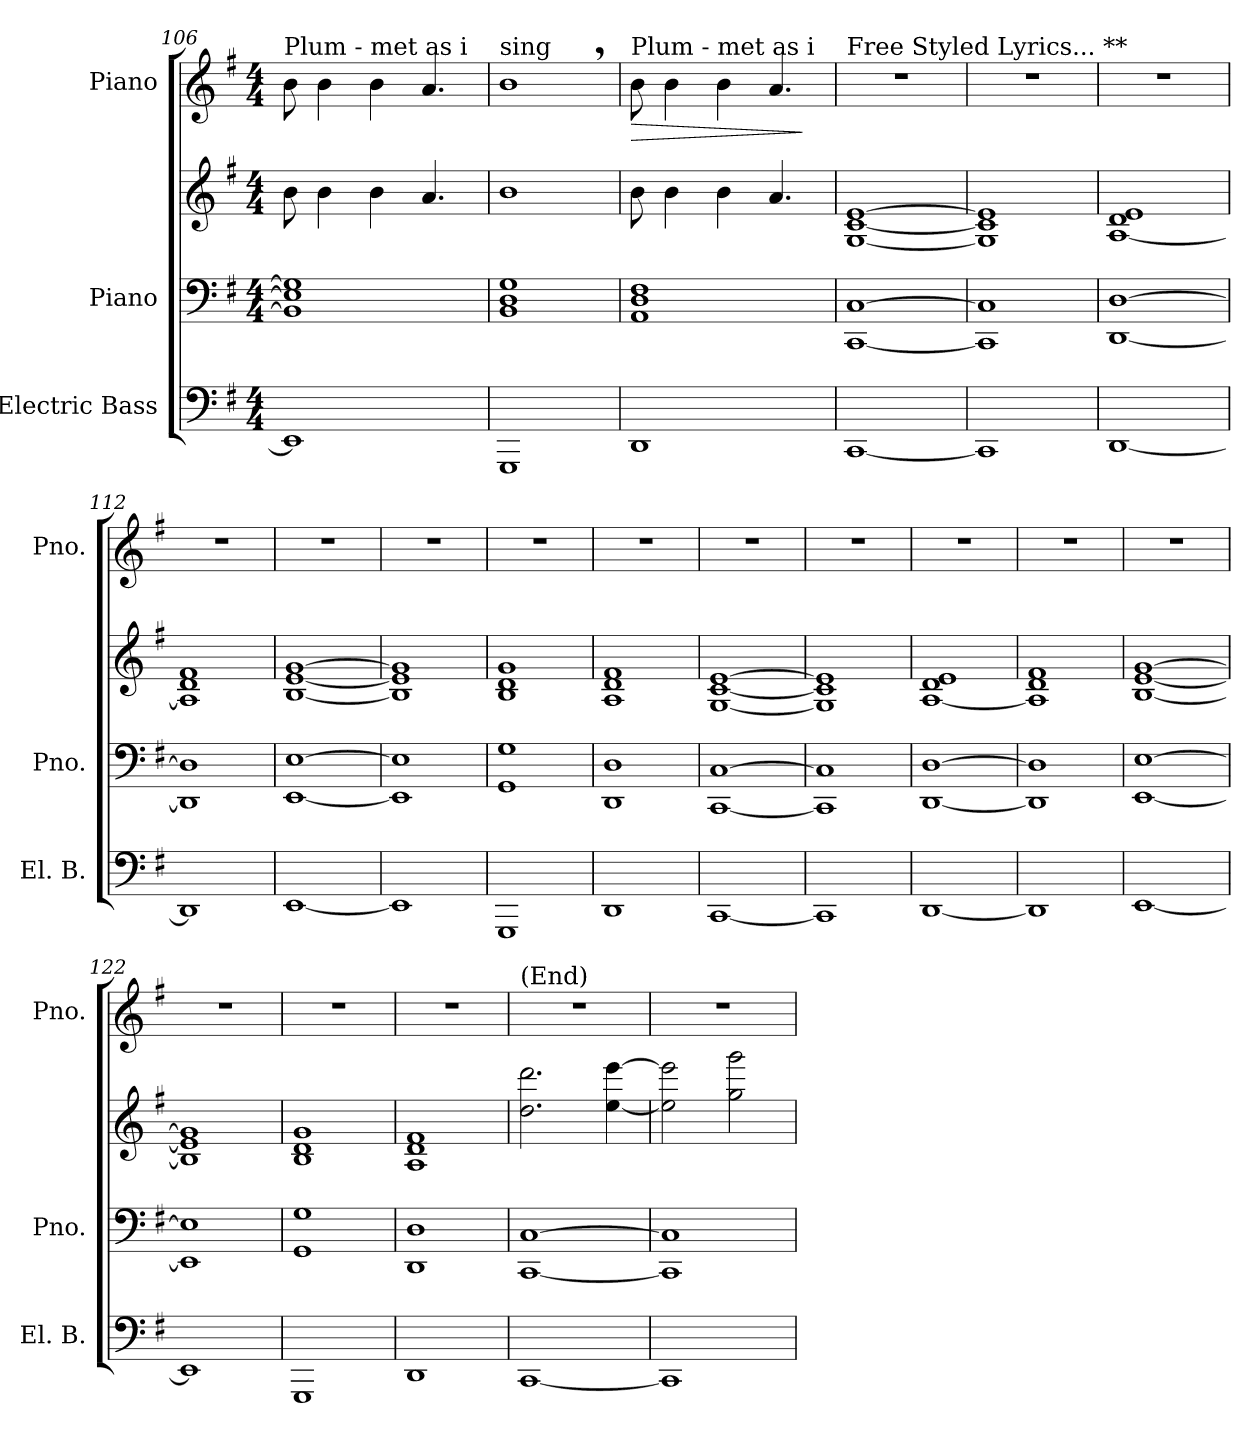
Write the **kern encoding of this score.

**kern	**kern	**kern	**kern	**dynam
*part3	*part2	*part2	*part1	*part1
*staff4	*staff3	*staff2	*staff1	*staff1
*I"Electric Bass	*I"Piano	*	*I"Piano	*
*I'El. B.	*I'Pno.	*	*I'Pno.	*
!!LO:PB:g=z
*	*clefF4	*clefG2	*clefG2	*
*ITrd7c12	*	*	*	*
*k[f#]	*k[f#]	*k[f#]	*k[f#]	*
*M4/4	*M4/4	*M4/4	*M4/4	*
=106	=106	=106	=106	=106
!	!	!	!LO:TX:a:t=Plum - met as i	!
1EEE]	1BB] 1E] 1G]	8b\	8b\	.
.	.	4b\	4b\	.
.	.	4b\	4b\	.
.	.	4.a/	4.a/	.
=107	=107	=107	=107	=107
!	!	!	!LO:TX:a:t=sing	!
1GGGG	1BB 1D 1G	1b	1b,	.
=108	=108	=108	=108	=108
!	!	!	!LO:TX:a:t=Plum - met as i	!
!	!	!	!	!LO:HP:b
1DDD	1AA 1D 1F#	8b\	8b\	>
.	.	4b\	4b\	.
.	.	4b\	4b\	.
.	.	4.a/	4.a/	.
.	.	.	.	]
=109	=109	=109	=109	=109
!	!	!	!LO:TX:a:t=Free Styled Lyrics... **	!
[1CCC	[1CC [1C	[1G [1c [1e	1r	.
=110	=110	=110	=110	=110
1CCC]	1CC] 1C]	1G] 1c] 1e]	1r	.
=111	=111	=111	=111	=111
[1DDD	[1DD [1D	[1A 1d 1e	1r	.
=112	=112	=112	=112	=112
1DDD]	1DD] 1D]	1A] 1d 1f#	1r	.
=113	=113	=113	=113	=113
[1EEE	[1EE [1E	[1B [1e [1g	1r	.
=114	=114	=114	=114	=114
1EEE]	1EE] 1E]	1B] 1e] 1g]	1r	.
=115	=115	=115	=115	=115
1GGGG	1GG 1G	1B 1d 1g	1r	.
=116	=116	=116	=116	=116
1DDD	1DD 1D	1A 1d 1f#	1r	.
=117	=117	=117	=117	=117
[1CCC	[1CC [1C	[1G [1c [1e	1r	.
=118	=118	=118	=118	=118
1CCC]	1CC] 1C]	1G] 1c] 1e]	1r	.
=119	=119	=119	=119	=119
[1DDD	[1DD [1D	[1A 1d 1e	1r	.
!!LO:LB:g=z
=120	=120	=120	=120	=120
1DDD]	1DD] 1D]	1A] 1d 1f#	1r	.
=121	=121	=121	=121	=121
[1EEE	[1EE [1E	[1B [1e [1g	1r	.
=122	=122	=122	=122	=122
1EEE]	1EE] 1E]	1B] 1e] 1g]	1r	.
=123	=123	=123	=123	=123
1GGGG	1GG 1G	1B 1d 1g	1r	.
=124	=124	=124	=124	=124
1DDD	1DD 1D	1A 1d 1f#	1r	.
=125	=125	=125	=125	=125
!	!	!	!LO:TX:a:t=(End)	!
[1CCC	[1CC [1C	2.dd\ 2.ddd\	1r	.
.	.	[4ee\ [4eee\	.	.
=126	=126	=126	=126	=126
1CCC]	1CC] 1C]	2ee\] 2eee\]	1r	.
.	.	2gg\ 2ggg\	.	.
=	=	=	=	=
*-	*-	*-	*-	*-
